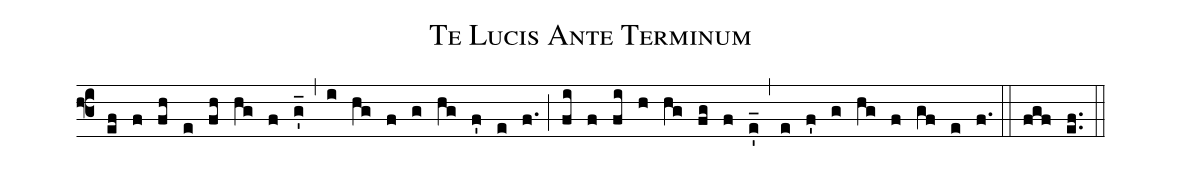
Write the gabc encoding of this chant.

name: Te Lucis Ante Terminum;
annotation: II;
%%
(f3)
(ef)(f)(fh)(e)(fh)(hg)(f)(g_1') (,)
(i)(hg)(f)(g)(hg)(f')(e)(f.) (;)
(fi)(f)(fi)(h)(hg)(fg)(f)(e_1') (,)
(e)(f')(g)(hg)(f)(gf)(e)(f.) (::)
(fgf)(ef..) (::)
